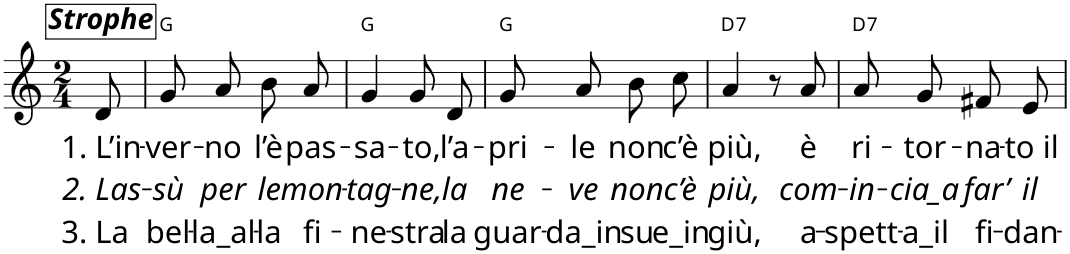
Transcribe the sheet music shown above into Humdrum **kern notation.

**kern	**text	**text	**text	**harte
*part1	*part1	*part1	*part1	*part1
*staff1	*staff1	*staff1	*staff1	*
*I"P1	*	*	*	*
*clefG2	*	*	*	*
*k[]	*	*	*	*
*M2/4	*	*	*	*
=1	=1	=1	=1	=1
!LO:TX:a:Bi:t=Strophe	!	!	!	!
!	!LO:LY:b	!LO:LY:b	!LO:LY:b	!
8d/	1. L’in-	2. Las-	3. La	.
=2	=2	=2	=2	=2
!	!LO:LY:b	!LO:LY:b	!LO:LY:b	!
8g/L	-ver-	-sù	bel-	G:maj
!	!LO:LY:b	!LO:LY:b	!LO:LY:b	!
8a/J	-no	per	-la_al-	.
!	!LO:LY:b	!LO:LY:b	!LO:LY:b	!
8b/L	l’è	le	-la	.
!	!LO:LY:b	!LO:LY:b	!LO:LY:b	!
8a/J	pas-	mon-	fi-	.
=3	=3	=3	=3	=3
!	!LO:LY:b	!LO:LY:b	!LO:LY:b	!
4g/	-sa-	-tag-	-ne-	G:maj
!	!LO:LY:b	!LO:LY:b	!LO:LY:b	!
8g/L	-to,	-ne,	-stra	.
!	!LO:LY:b	!LO:LY:b	!LO:LY:b	!
8d/J	l’a-	la	la	.
=4	=4	=4	=4	=4
!	!LO:LY:b	!LO:LY:b	!LO:LY:b	!
8g/L	-pri-	ne-	guar-	G:maj
!	!LO:LY:b	!LO:LY:b	!LO:LY:b	!
8a/J	-le	-ve	-da_in	.
!	!LO:LY:b	!LO:LY:b	!LO:LY:b	!
8b\L	non	non	su	.
!	!LO:LY:b	!LO:LY:b	!LO:LY:b	!
8cc\J	c’è	c’è	e_in	.
=5	=5	=5	=5	=5
!	!LO:LY:b	!LO:LY:b	!LO:LY:b	!LO:H:kt=7
4a/	più,	più,	giù,	D:7
8r	.	.	.	.
!	!LO:LY:b	!LO:LY:b	!LO:LY:b	!
8a/	è	com-	a-	.
=6	=6	=6	=6	=6
!	!LO:LY:b	!LO:LY:b	!LO:LY:b	!LO:H:kt=7
8a/L	ri-	-in-	-spett-	D:7
!	!LO:LY:b	!LO:LY:b	!LO:LY:b	!
8g/J	-tor-	-cia_a	-a_il	.
!	!LO:LY:b	!LO:LY:b	!LO:LY:b	!
8f#X/L	-na-	far’	fi-	.
!	!LO:LY:b	!LO:LY:b	!LO:LY:b	!
8e/J	-to il	il	-dan-	.
=	=	=	=	=
*-	*-	*-	*-	*-
